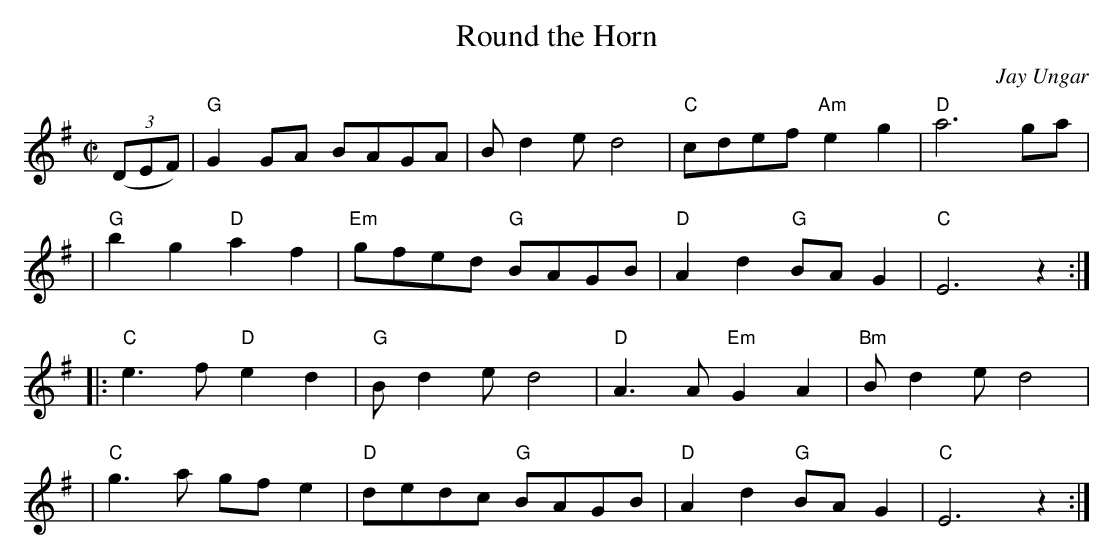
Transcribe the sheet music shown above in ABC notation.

X:1
T: Round the Horn
C: Jay Ungar
M: C|
L: 1/8
K: G
((3DEF) \
| "G"G2GA BAGA | Bd2e d4| "C"cdef "Am"e2g2 | "D"a6 ga|
| "G"b2g2 "D"a2f2 | "Em"gfed "G"BAGB | "D"A2d2 "G"BAG2 | "C"E6 z2 :|
|: "C"e3f "D"e2d2 | "G"Bd2e d4 | "D"A3A "Em"G2A2 | "Bm"B d2ed4|
| "C"g3a gfe2 | "D"dedc "G"BAGB | "D"A2d2 "G"BAG2 | "C"E6 z2 :|
